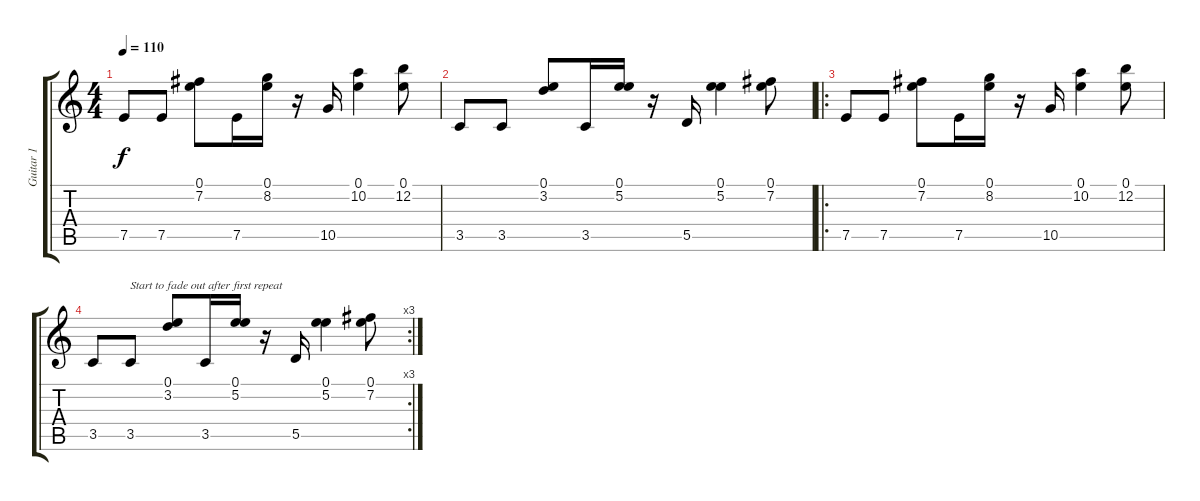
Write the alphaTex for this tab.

\track ("Guitar 1" "Guitar 1") {instrument electricguitarclean}
\staff {score tabs}
\tuning (E4 B3 G3 D3 A2 E2) {hide}
\ts (4 4)
\tempo 110
\clef g2
\ks c
7.5.8{dy f} 7.5.8 (0.1 7.2).8 7.5.16 (0.1 8.2).16 r.16 10.5.16 (0.1 10.2).4 (0.1 12.2).8 |
3.5.8 3.5.8 (0.1 3.2).8 3.5.16 (0.1 5.2).16 r.16 5.5.16 (0.1 5.2).4 (0.1 7.2).8 |
\ro
7.5.8 7.5.8 (0.1 7.2).8 7.5.16 (0.1 8.2).16 r.16 10.5.16 (0.1 10.2).4 (0.1 12.2).8 |
\rc 3
3.5.8 3.5.8{txt "Start to fade out after first repeat"} (0.1 3.2).8 3.5.16 (0.1 5.2).16 r.16 5.5.16 (0.1 5.2).4 (0.1 7.2).8
